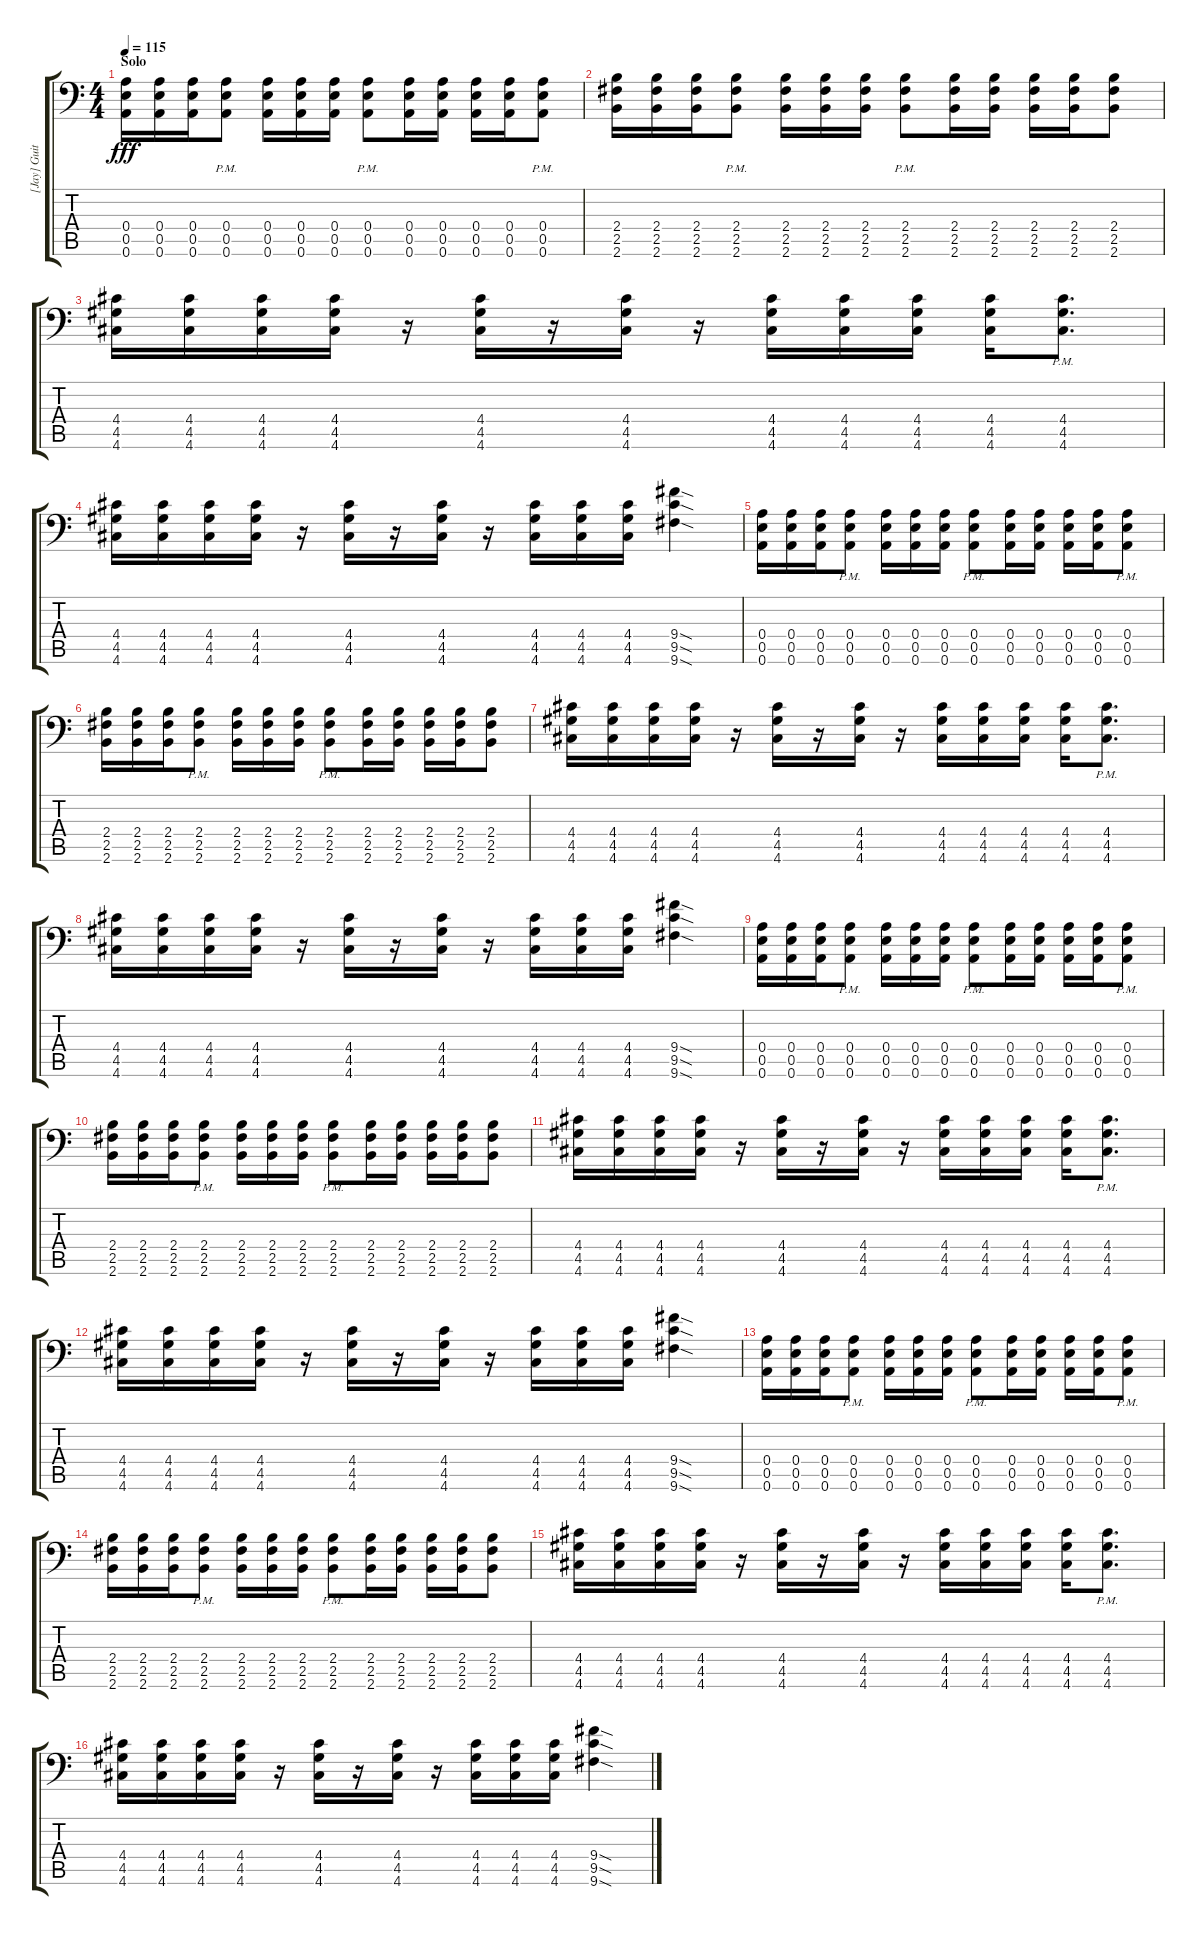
\track ("[Jay] Guitar #1" "[Jay] Guit") {instrument distortionguitar}
\staff {score tabs}
\tuning (B3 Gb3 D3 A2 E2 A1) {hide}
\ts (4 4)
\section ("" "Solo ")
\tempo 115
\clef f4
\ks c
(0.4 0.5 0.6).16{dy fff instrument distortionguitar} (0.4 0.5 0.6).16 (0.4 0.5 0.6).16 (0.4{pm} 0.5{pm} 0.6{pm}).8 (0.4 0.5 0.6).16 (0.4 0.5 0.6).16 (0.4 0.5 0.6).16 (0.4{pm} 0.5{pm} 0.6{pm}).8 (0.4 0.5 0.6).16 (0.4 0.5 0.6).16 (0.4 0.5 0.6).16 (0.4 0.5 0.6).16 (0.4{pm} 0.5{pm} 0.6{pm}).8 |
(2.4 2.5 2.6).16 (2.4 2.5 2.6).16 (2.4 2.5 2.6).16 (2.4{pm} 2.5{pm} 2.6{pm}).8 (2.4 2.5 2.6).16 (2.4 2.5 2.6).16 (2.4 2.5 2.6).16 (2.4{pm} 2.5{pm} 2.6{pm}).8 (2.4 2.5 2.6).16 (2.4 2.5 2.6).16 (2.4 2.5 2.6).16 (2.4 2.5 2.6).16 (2.4 2.5 2.6).8 |
(4.4 4.5 4.6).16 (4.4 4.5 4.6).16 (4.4 4.5 4.6).16 (4.4 4.5 4.6).16 r.16 (4.4 4.5 4.6).16 r.16 (4.4 4.5 4.6).16 r.16 (4.4 4.5 4.6).16 (4.4 4.5 4.6).16 (4.4 4.5 4.6).16 (4.4 4.5 4.6).16 (4.4{pm} 4.5{pm} 4.6{pm}).8{d} |
(4.4 4.5 4.6).16 (4.4 4.5 4.6).16 (4.4 4.5 4.6).16 (4.4 4.5 4.6).16 r.16 (4.4 4.5 4.6).16 r.16 (4.4 4.5 4.6).16 r.16 (4.4 4.5 4.6).16 (4.4 4.5 4.6).16 (4.4 4.5 4.6).16 (9.4{sod} 9.5{sod} 9.6{sod}).4 |
(0.4 0.5 0.6).16 (0.4 0.5 0.6).16 (0.4 0.5 0.6).16 (0.4{pm} 0.5{pm} 0.6{pm}).8 (0.4 0.5 0.6).16 (0.4 0.5 0.6).16 (0.4 0.5 0.6).16 (0.4{pm} 0.5{pm} 0.6{pm}).8 (0.4 0.5 0.6).16 (0.4 0.5 0.6).16 (0.4 0.5 0.6).16 (0.4 0.5 0.6).16 (0.4{pm} 0.5{pm} 0.6{pm}).8 |
(2.4 2.5 2.6).16 (2.4 2.5 2.6).16 (2.4 2.5 2.6).16 (2.4{pm} 2.5{pm} 2.6{pm}).8 (2.4 2.5 2.6).16 (2.4 2.5 2.6).16 (2.4 2.5 2.6).16 (2.4{pm} 2.5{pm} 2.6{pm}).8 (2.4 2.5 2.6).16 (2.4 2.5 2.6).16 (2.4 2.5 2.6).16 (2.4 2.5 2.6).16 (2.4 2.5 2.6).8 |
(4.4 4.5 4.6).16 (4.4 4.5 4.6).16 (4.4 4.5 4.6).16 (4.4 4.5 4.6).16 r.16 (4.4 4.5 4.6).16 r.16 (4.4 4.5 4.6).16 r.16 (4.4 4.5 4.6).16 (4.4 4.5 4.6).16 (4.4 4.5 4.6).16 (4.4 4.5 4.6).16 (4.4{pm} 4.5{pm} 4.6{pm}).8{d} |
(4.4 4.5 4.6).16 (4.4 4.5 4.6).16 (4.4 4.5 4.6).16 (4.4 4.5 4.6).16 r.16 (4.4 4.5 4.6).16 r.16 (4.4 4.5 4.6).16 r.16 (4.4 4.5 4.6).16 (4.4 4.5 4.6).16 (4.4 4.5 4.6).16 (9.4{sod} 9.5{sod} 9.6{sod}).4 |
(0.4 0.5 0.6).16 (0.4 0.5 0.6).16 (0.4 0.5 0.6).16 (0.4{pm} 0.5{pm} 0.6{pm}).8 (0.4 0.5 0.6).16 (0.4 0.5 0.6).16 (0.4 0.5 0.6).16 (0.4{pm} 0.5{pm} 0.6{pm}).8 (0.4 0.5 0.6).16 (0.4 0.5 0.6).16 (0.4 0.5 0.6).16 (0.4 0.5 0.6).16 (0.4{pm} 0.5{pm} 0.6{pm}).8 |
(2.4 2.5 2.6).16 (2.4 2.5 2.6).16 (2.4 2.5 2.6).16 (2.4{pm} 2.5{pm} 2.6{pm}).8 (2.4 2.5 2.6).16 (2.4 2.5 2.6).16 (2.4 2.5 2.6).16 (2.4{pm} 2.5{pm} 2.6{pm}).8 (2.4 2.5 2.6).16 (2.4 2.5 2.6).16 (2.4 2.5 2.6).16 (2.4 2.5 2.6).16 (2.4 2.5 2.6).8 |
(4.4 4.5 4.6).16 (4.4 4.5 4.6).16 (4.4 4.5 4.6).16 (4.4 4.5 4.6).16 r.16 (4.4 4.5 4.6).16 r.16 (4.4 4.5 4.6).16 r.16 (4.4 4.5 4.6).16 (4.4 4.5 4.6).16 (4.4 4.5 4.6).16 (4.4 4.5 4.6).16 (4.4{pm} 4.5{pm} 4.6{pm}).8{d} |
(4.4 4.5 4.6).16 (4.4 4.5 4.6).16 (4.4 4.5 4.6).16 (4.4 4.5 4.6).16 r.16 (4.4 4.5 4.6).16 r.16 (4.4 4.5 4.6).16 r.16 (4.4 4.5 4.6).16 (4.4 4.5 4.6).16 (4.4 4.5 4.6).16 (9.4{sod} 9.5{sod} 9.6{sod}).4 |
(0.4 0.5 0.6).16 (0.4 0.5 0.6).16 (0.4 0.5 0.6).16 (0.4{pm} 0.5{pm} 0.6{pm}).8 (0.4 0.5 0.6).16 (0.4 0.5 0.6).16 (0.4 0.5 0.6).16 (0.4{pm} 0.5{pm} 0.6{pm}).8 (0.4 0.5 0.6).16 (0.4 0.5 0.6).16 (0.4 0.5 0.6).16 (0.4 0.5 0.6).16 (0.4{pm} 0.5{pm} 0.6{pm}).8 |
(2.4 2.5 2.6).16 (2.4 2.5 2.6).16 (2.4 2.5 2.6).16 (2.4{pm} 2.5{pm} 2.6{pm}).8 (2.4 2.5 2.6).16 (2.4 2.5 2.6).16 (2.4 2.5 2.6).16 (2.4{pm} 2.5{pm} 2.6{pm}).8 (2.4 2.5 2.6).16 (2.4 2.5 2.6).16 (2.4 2.5 2.6).16 (2.4 2.5 2.6).16 (2.4 2.5 2.6).8 |
(4.4 4.5 4.6).16 (4.4 4.5 4.6).16 (4.4 4.5 4.6).16 (4.4 4.5 4.6).16 r.16 (4.4 4.5 4.6).16 r.16 (4.4 4.5 4.6).16 r.16 (4.4 4.5 4.6).16 (4.4 4.5 4.6).16 (4.4 4.5 4.6).16 (4.4 4.5 4.6).16 (4.4{pm} 4.5{pm} 4.6{pm}).8{d} |
(4.4 4.5 4.6).16 (4.4 4.5 4.6).16 (4.4 4.5 4.6).16 (4.4 4.5 4.6).16 r.16 (4.4 4.5 4.6).16 r.16 (4.4 4.5 4.6).16 r.16 (4.4 4.5 4.6).16 (4.4 4.5 4.6).16 (4.4 4.5 4.6).16 (9.4{sod} 9.5{sod} 9.6{sod}).4
